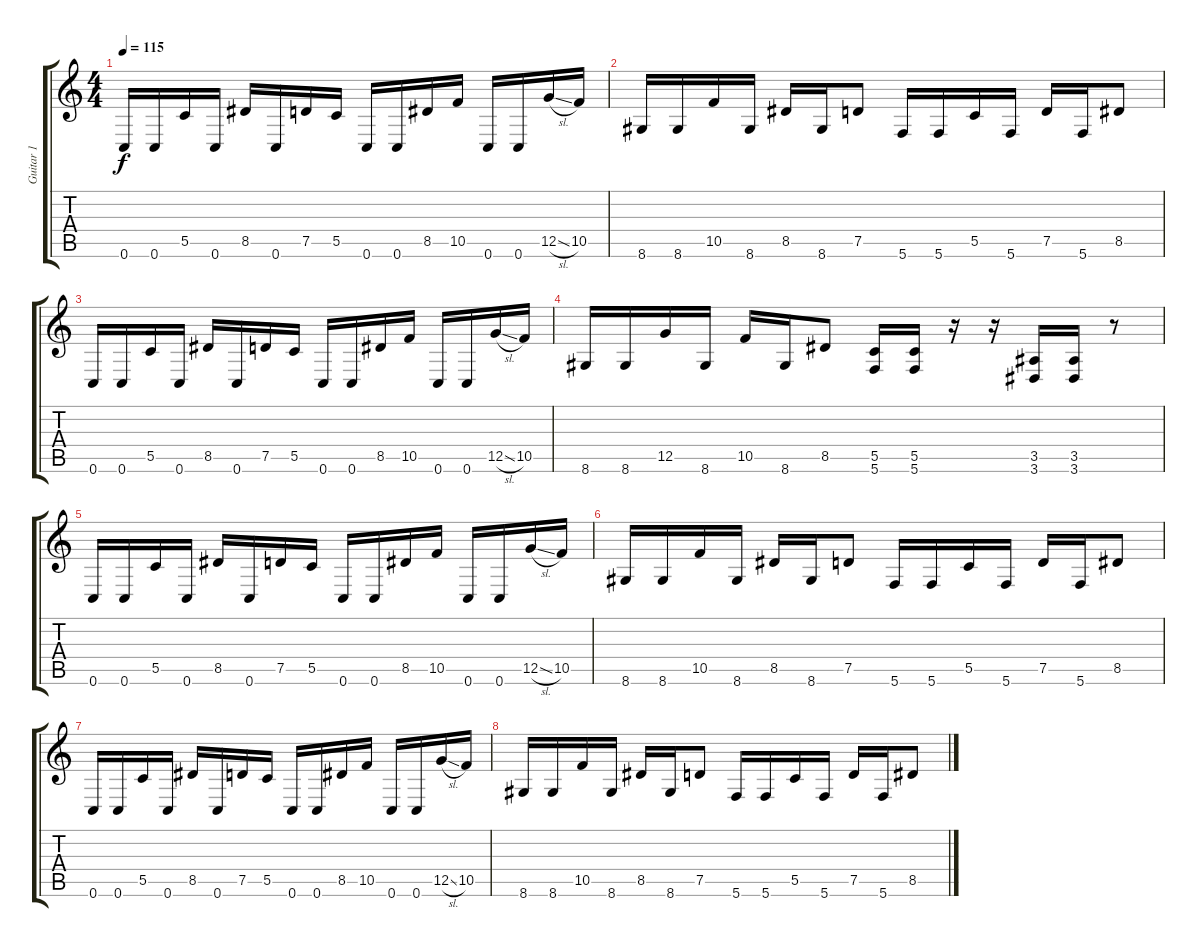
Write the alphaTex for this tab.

\track ("Guitar 1" "Guitar 1") {instrument distortionguitar}
\staff {score tabs}
\tuning (D4 A3 F3 C3 G2 C2) {hide}
\ts (4 4)
\tempo 115
\clef g2
\ks c
0.6.16{dy f} 0.6.16 5.5.16 0.6.16 8.5.16 0.6.16 7.5.16 5.5.16 0.6.16 0.6.16 8.5.16 10.5.16 0.6.16 0.6.16 12.5{sl}.16 10.5.16 |
8.6.16 8.6.16 10.5.16 8.6.16 8.5.16 8.6.16 7.5.8 5.6.16 5.6.16 5.5.16 5.6.16 7.5.16 5.6.16 8.5.8 |
0.6.16 0.6.16 5.5.16 0.6.16 8.5.16 0.6.16 7.5.16 5.5.16 0.6.16 0.6.16 8.5.16 10.5.16 0.6.16 0.6.16 12.5{sl}.16 10.5.16 |
8.6.16 8.6.16 12.5.16 8.6.16 10.5.16 8.6.16 8.5.8 (5.5 5.6).16 (5.5 5.6).16 r.16 r.16 (3.5 3.6).16 (3.5 3.6).16 r.8 |
0.6.16 0.6.16 5.5.16 0.6.16 8.5.16 0.6.16 7.5.16 5.5.16 0.6.16 0.6.16 8.5.16 10.5.16 0.6.16 0.6.16 12.5{sl}.16 10.5.16 |
8.6.16 8.6.16 10.5.16 8.6.16 8.5.16 8.6.16 7.5.8 5.6.16 5.6.16 5.5.16 5.6.16 7.5.16 5.6.16 8.5.8 |
0.6.16 0.6.16 5.5.16 0.6.16 8.5.16 0.6.16 7.5.16 5.5.16 0.6.16 0.6.16 8.5.16 10.5.16 0.6.16 0.6.16 12.5{sl}.16 10.5.16 |
8.6.16 8.6.16 10.5.16 8.6.16 8.5.16 8.6.16 7.5.8 5.6.16 5.6.16 5.5.16 5.6.16 7.5.16 5.6.16 8.5.8
